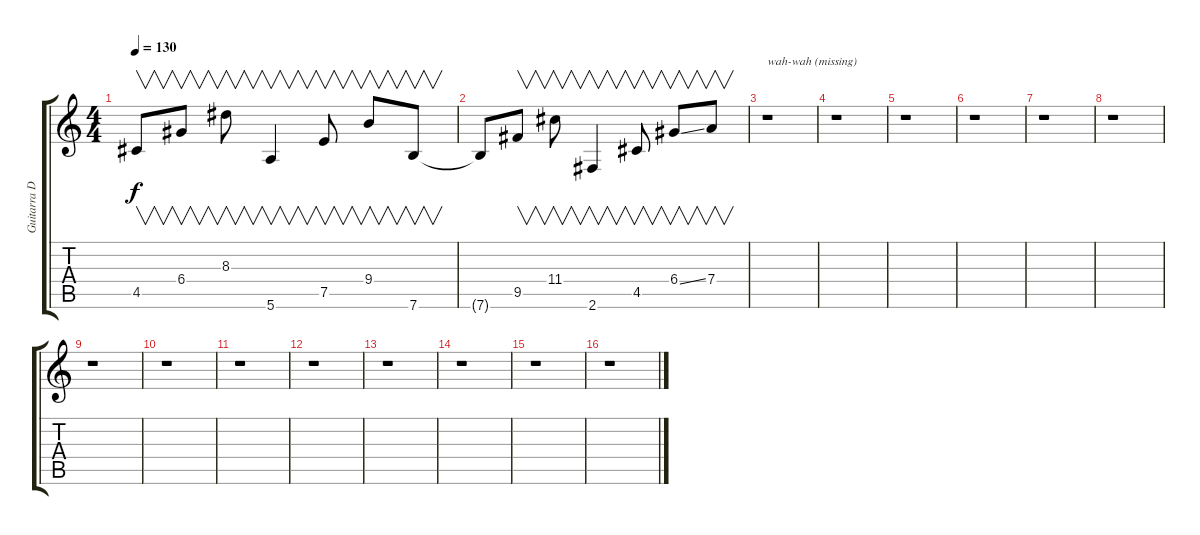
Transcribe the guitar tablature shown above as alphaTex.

\track ("Guitarra Distorsión" "Guitarra D") {instrument distortionguitar}
\staff {score tabs}
\tuning (E4 B3 G3 D3 A2 E2) {hide}
\ts (4 4)
\tempo 130
\clef g2
\ks c
4.5.8{v dy f} 6.4.8{v} 8.3.8{v} 5.6.4{v} 7.5.8{v} 9.4.8{v} 7.6.8{v} |
7.6{t}.8 9.5.8{v} 11.4.8{v} 2.6.4{v} 4.5.8{v} 6.4{ss}.8{v} 7.4.8{v} |
r.1{txt "wah-wah (missing)"} |
r.1 |
r.1 |
r.1 |
r.1 |
r.1 |
r.1 |
r.1 |
r.1 |
r.1 |
r.1 |
r.1 |
r.1 |
r.1
